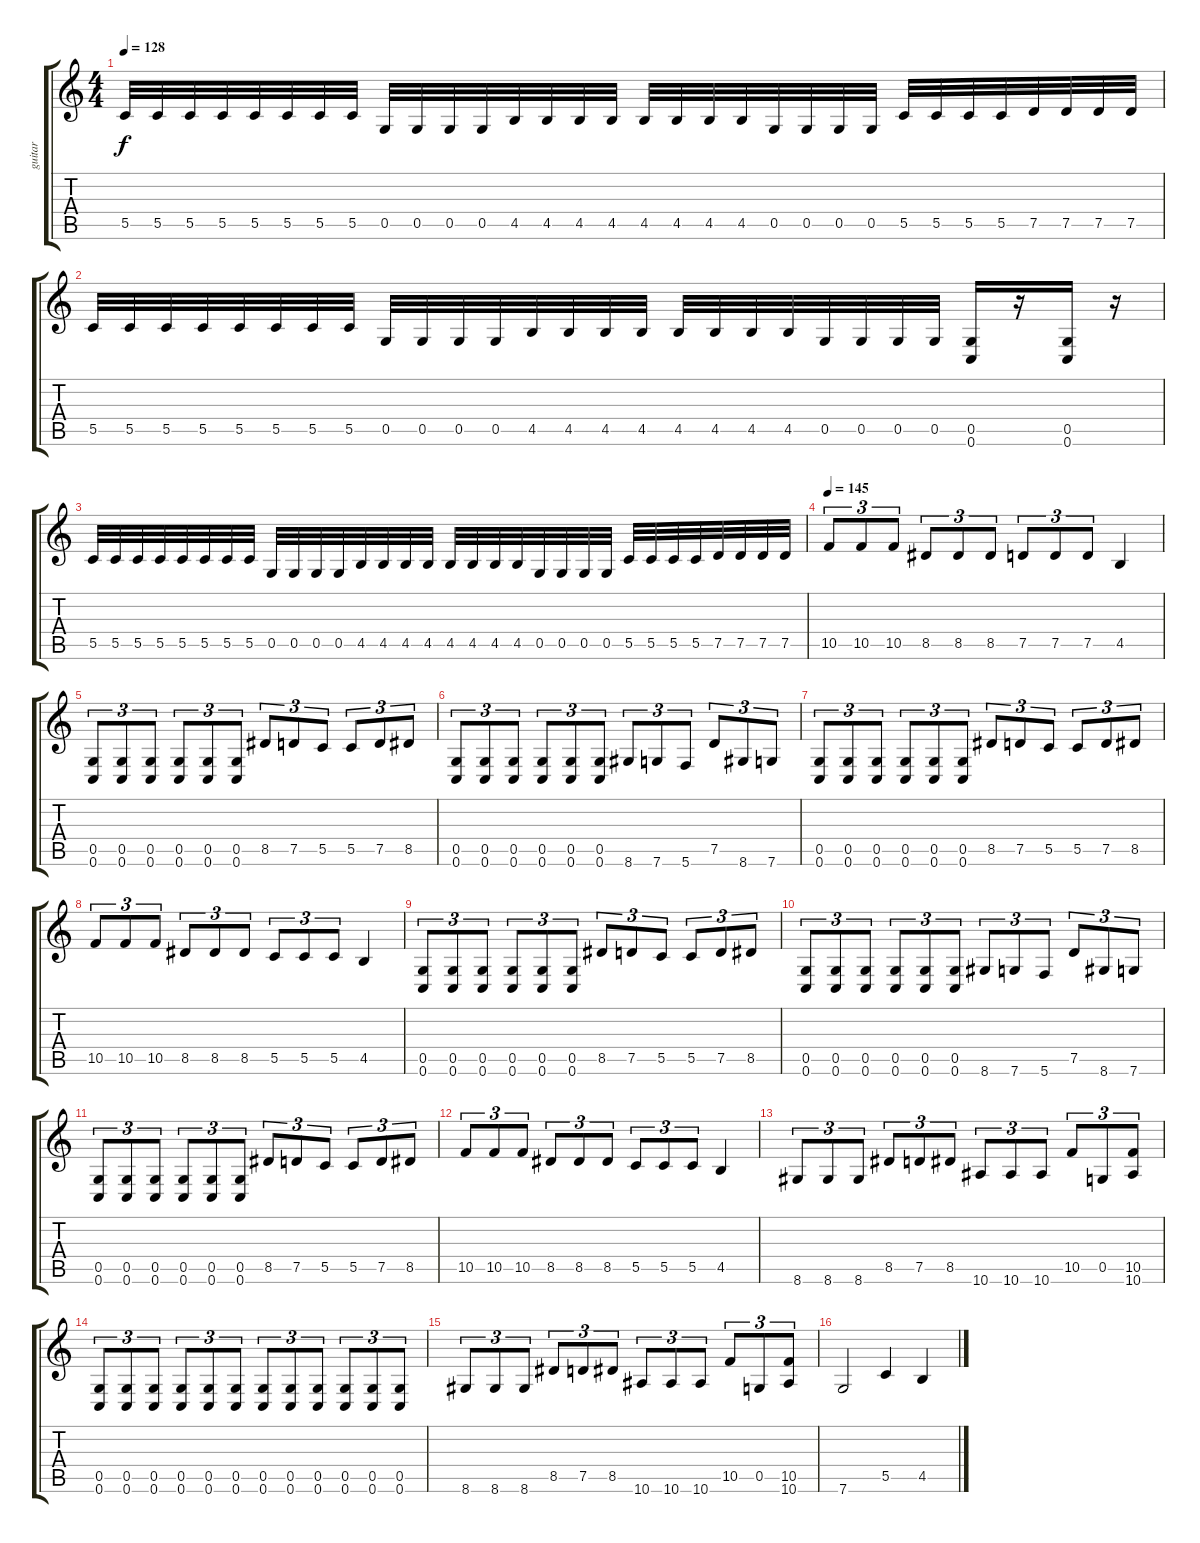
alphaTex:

\track ("guitar" "guitar") {instrument distortionguitar}
\staff {score tabs}
\tuning (D4 A3 F3 C3 G2 C2) {hide}
\ts (4 4)
\tempo 128
\clef g2
\ks c
5.5.32{dy f} 5.5.32 5.5.32 5.5.32 5.5.32 5.5.32 5.5.32 5.5.32 0.5.32 0.5.32 0.5.32 0.5.32 4.5.32 4.5.32 4.5.32 4.5.32 4.5.32 4.5.32 4.5.32 4.5.32 0.5.32 0.5.32 0.5.32 0.5.32 5.5.32 5.5.32 5.5.32 5.5.32 7.5.32 7.5.32 7.5.32 7.5.32 |
5.5.32 5.5.32 5.5.32 5.5.32 5.5.32 5.5.32 5.5.32 5.5.32 0.5.32 0.5.32 0.5.32 0.5.32 4.5.32 4.5.32 4.5.32 4.5.32 4.5.32 4.5.32 4.5.32 4.5.32 0.5.32 0.5.32 0.5.32 0.5.32 (0.5 0.6).16 r.16 (0.5 0.6).16 r.16 |
5.5.32 5.5.32 5.5.32 5.5.32 5.5.32 5.5.32 5.5.32 5.5.32 0.5.32 0.5.32 0.5.32 0.5.32 4.5.32 4.5.32 4.5.32 4.5.32 4.5.32 4.5.32 4.5.32 4.5.32 0.5.32 0.5.32 0.5.32 0.5.32 5.5.32 5.5.32 5.5.32 5.5.32 7.5.32 7.5.32 7.5.32 7.5.32 |
\tempo 145
10.5.8{tu (3 2)} 10.5.8{tu (3 2)} 10.5.8{tu (3 2)} 8.5.8{tu (3 2)} 8.5.8{tu (3 2)} 8.5.8{tu (3 2)} 7.5.8{tu (3 2)} 7.5.8{tu (3 2)} 7.5.8{tu (3 2)} 4.5.4 |
(0.5 0.6).8{tu (3 2)} (0.5 0.6).8{tu (3 2)} (0.5 0.6).8{tu (3 2)} (0.5 0.6).8{tu (3 2)} (0.5 0.6).8{tu (3 2)} (0.5 0.6).8{tu (3 2)} 8.5.8{tu (3 2)} 7.5.8{tu (3 2)} 5.5.8{tu (3 2)} 5.5.8{tu (3 2)} 7.5.8{tu (3 2)} 8.5.8{tu (3 2)} |
(0.5 0.6).8{tu (3 2)} (0.5 0.6).8{tu (3 2)} (0.5 0.6).8{tu (3 2)} (0.5 0.6).8{tu (3 2)} (0.5 0.6).8{tu (3 2)} (0.5 0.6).8{tu (3 2)} 8.6.8{tu (3 2)} 7.6.8{tu (3 2)} 5.6.8{tu (3 2)} 7.5.8{tu (3 2)} 8.6.8{tu (3 2)} 7.6.8{tu (3 2)} |
(0.5 0.6).8{tu (3 2)} (0.5 0.6).8{tu (3 2)} (0.5 0.6).8{tu (3 2)} (0.5 0.6).8{tu (3 2)} (0.5 0.6).8{tu (3 2)} (0.5 0.6).8{tu (3 2)} 8.5.8{tu (3 2)} 7.5.8{tu (3 2)} 5.5.8{tu (3 2)} 5.5.8{tu (3 2)} 7.5.8{tu (3 2)} 8.5.8{tu (3 2)} |
10.5.8{tu (3 2)} 10.5.8{tu (3 2)} 10.5.8{tu (3 2)} 8.5.8{tu (3 2)} 8.5.8{tu (3 2)} 8.5.8{tu (3 2)} 5.5.8{tu (3 2)} 5.5.8{tu (3 2)} 5.5.8{tu (3 2)} 4.5.4 |
(0.5 0.6).8{tu (3 2)} (0.5 0.6).8{tu (3 2)} (0.5 0.6).8{tu (3 2)} (0.5 0.6).8{tu (3 2)} (0.5 0.6).8{tu (3 2)} (0.5 0.6).8{tu (3 2)} 8.5.8{tu (3 2)} 7.5.8{tu (3 2)} 5.5.8{tu (3 2)} 5.5.8{tu (3 2)} 7.5.8{tu (3 2)} 8.5.8{tu (3 2)} |
(0.5 0.6).8{tu (3 2)} (0.5 0.6).8{tu (3 2)} (0.5 0.6).8{tu (3 2)} (0.5 0.6).8{tu (3 2)} (0.5 0.6).8{tu (3 2)} (0.5 0.6).8{tu (3 2)} 8.6.8{tu (3 2)} 7.6.8{tu (3 2)} 5.6.8{tu (3 2)} 7.5.8{tu (3 2)} 8.6.8{tu (3 2)} 7.6.8{tu (3 2)} |
(0.5 0.6).8{tu (3 2)} (0.5 0.6).8{tu (3 2)} (0.5 0.6).8{tu (3 2)} (0.5 0.6).8{tu (3 2)} (0.5 0.6).8{tu (3 2)} (0.5 0.6).8{tu (3 2)} 8.5.8{tu (3 2)} 7.5.8{tu (3 2)} 5.5.8{tu (3 2)} 5.5.8{tu (3 2)} 7.5.8{tu (3 2)} 8.5.8{tu (3 2)} |
10.5.8{tu (3 2)} 10.5.8{tu (3 2)} 10.5.8{tu (3 2)} 8.5.8{tu (3 2)} 8.5.8{tu (3 2)} 8.5.8{tu (3 2)} 5.5.8{tu (3 2)} 5.5.8{tu (3 2)} 5.5.8{tu (3 2)} 4.5.4 |
8.6.8{tu (3 2)} 8.6.8{tu (3 2)} 8.6.8{tu (3 2)} 8.5.8{tu (3 2)} 7.5.8{tu (3 2)} 8.5.8{tu (3 2)} 10.6.8{tu (3 2)} 10.6.8{tu (3 2)} 10.6.8{tu (3 2)} 10.5.8{tu (3 2)} 0.5.8{tu (3 2)} (10.5 10.6).8{tu (3 2)} |
(0.5 0.6).8{tu (3 2)} (0.5 0.6).8{tu (3 2)} (0.5 0.6).8{tu (3 2)} (0.5 0.6).8{tu (3 2)} (0.5 0.6).8{tu (3 2)} (0.5 0.6).8{tu (3 2)} (0.5 0.6).8{tu (3 2)} (0.5 0.6).8{tu (3 2)} (0.5 0.6).8{tu (3 2)} (0.5 0.6).8{tu (3 2)} (0.5 0.6).8{tu (3 2)} (0.5 0.6).8{tu (3 2)} |
8.6.8{tu (3 2)} 8.6.8{tu (3 2)} 8.6.8{tu (3 2)} 8.5.8{tu (3 2)} 7.5.8{tu (3 2)} 8.5.8{tu (3 2)} 10.6.8{tu (3 2)} 10.6.8{tu (3 2)} 10.6.8{tu (3 2)} 10.5.8{tu (3 2)} 0.5.8{tu (3 2)} (10.5 10.6).8{tu (3 2)} |
7.6.2 5.5.4 4.5.4
